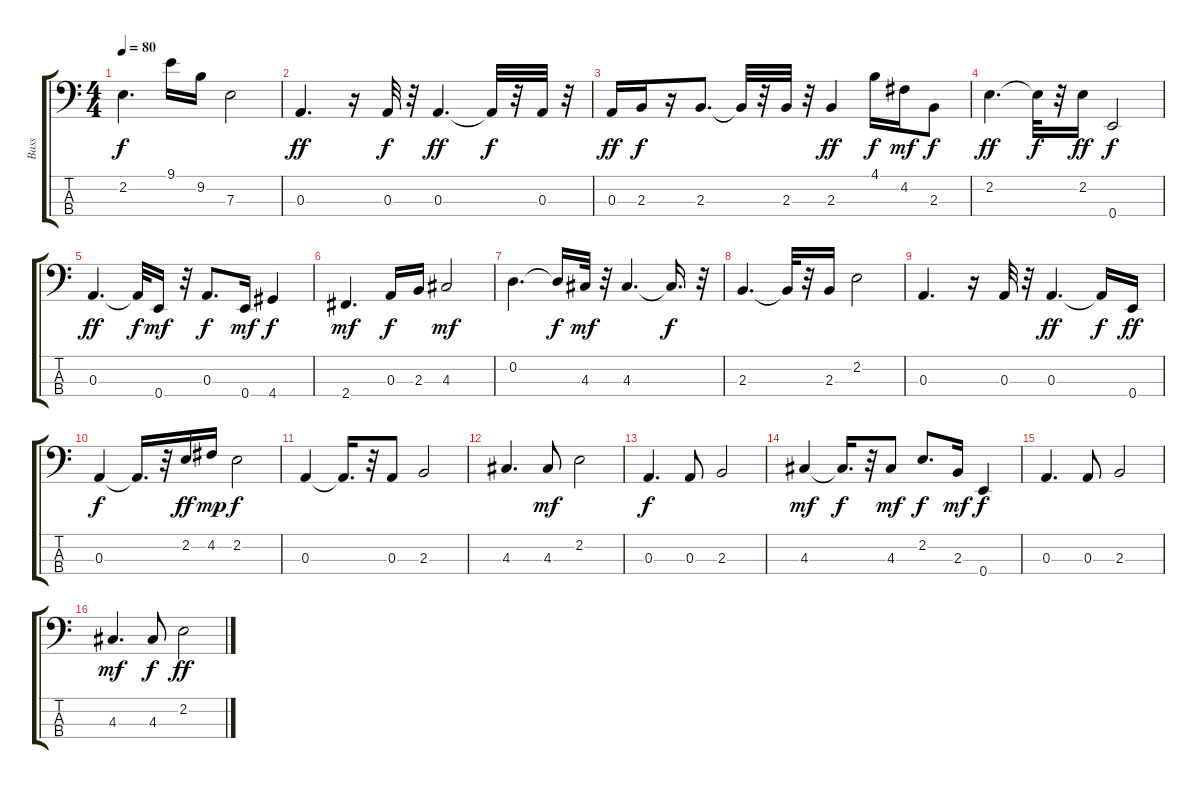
\track ("Bass" "Bass") {instrument fretlessbass}
\staff {score tabs}
\tuning (G2 D2 A1 E1) {hide}
\ts (4 4)
\tempo 80
\clef f4
\ks c
2.2.4{d dy f} 9.1.16 9.2.16 7.3.2 |
0.3.4{d dy ff} r.16 0.3.32{dy f} r.32 0.3.4{d dy ff} 0.3{t}.32{dy f} r.32 0.3.32 r.32 |
0.3.16{dy ff} 2.3.16{dy f} r.16 2.3.8{d} 2.3{t}.32 r.32 2.3.32 r.32 2.3.4{dy ff} 4.1.16{dy f} 4.2.16{dy mf} 2.3.8{dy f} |
2.2.4{d dy ff} 2.2{t}.32{dy f} r.32 2.2.16{dy ff} 0.4.2{dy f} |
0.3.4{d dy ff} 0.3{t}.32{dy f} 0.4.16{dy mf} r.32 0.3.8{d dy f} 0.4.16{dy mf} 4.4.4{dy f} |
2.4.4{d dy mf} 0.3.16{dy f} 2.3.16 4.3.2{dy mf} |
0.2.4{d} 0.2{t}.16{dy f} 4.3.32{dy mf} r.32 4.3.4{d} 4.3{t}.16{d dy f} r.32 |
2.3.4{d} 2.3{t}.32 r.32 2.3.16 2.2.2 |
0.3.4{d} r.16 0.3.32 r.32 0.3.4{d dy ff} 0.3{t}.16{dy f} 0.4.16{dy ff} |
0.3.4{dy f} 0.3{t}.16{d} r.32 2.2.16{dy ff} 4.2.16{dy mp} 2.2.2{dy f} |
0.3.4 0.3{t}.16{d} r.32 0.3.8 2.3.2 |
4.3.4{d} 4.3.8{dy mf} 2.2.2 |
0.3.4{d dy f} 0.3.8 2.3.2 |
4.3.4{dy mf} 4.3{t}.16{d dy f} r.32 4.3.8{dy mf} 2.2.8{d dy f} 2.3.16{dy mf} 0.4.4{dy f} |
0.3.4{d} 0.3.8 2.3.2 |
4.3.4{d dy mf} 4.3.8{dy f} 2.2.2{dy ff}
